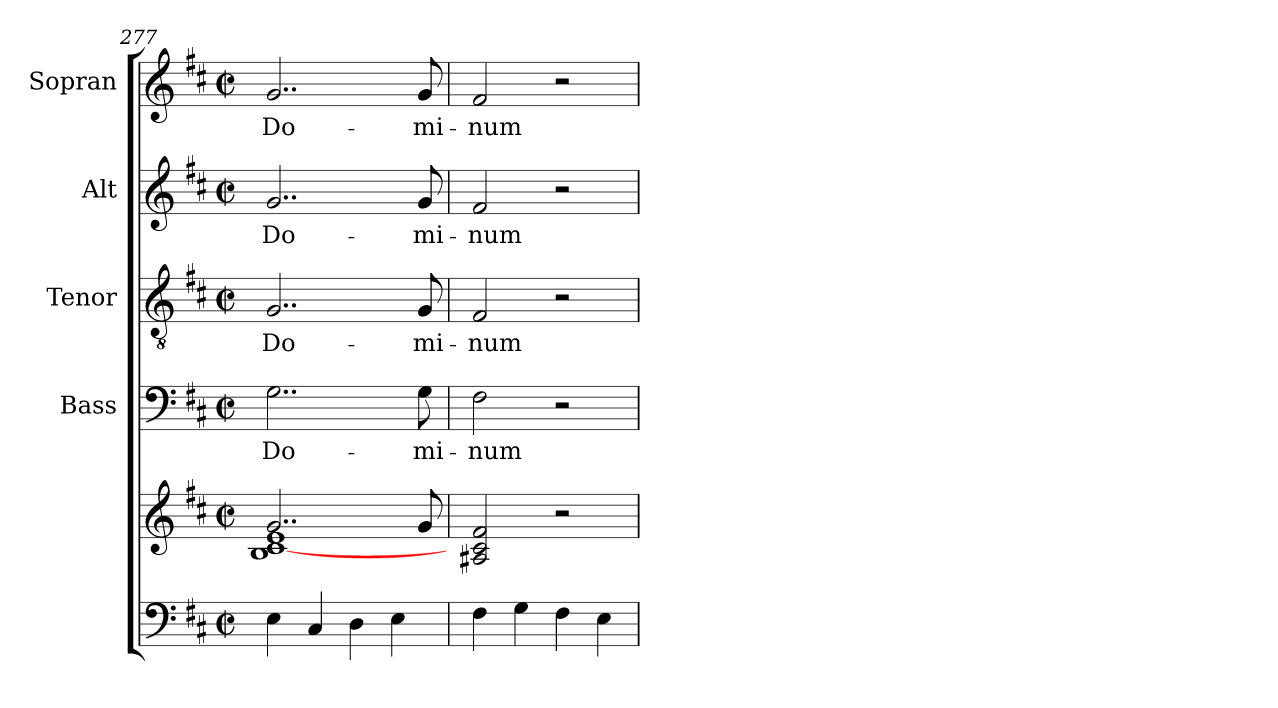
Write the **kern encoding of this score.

**kern	**kern	**kern	**text	**kern	**text	**kern	**text	**kern	**text
*part5	*part5	*part4	*part4	*part3	*part3	*part2	*part2	*part1	*part1
*staff6	*staff5	*staff4	*staff4	*staff3	*staff3	*staff2	*staff2	*staff1	*staff1
*	*	*I"Bass	*	*I"Tenor	*	*I"Alt	*	*I"Sopran	*
*	*	*I'B.	*	*I'T.	*	*I'A.	*	*I'S.	*
*clefF4	*clefG2	*clefF4	*	*clefGv2	*	*clefG2	*	*clefG2	*
*k[f#c#]	*k[f#c#]	*k[f#c#]	*	*k[f#c#]	*	*k[f#c#]	*	*k[f#c#]	*
*D:	*D:	*D:	*	*D:	*	*D:	*	*D:	*
*M2/2	*M2/2	*M2/2	*	*M2/2	*	*M2/2	*	*M2/2	*
*met(c|)	*met(c|)	*met(c|)	*	*met(c|)	*	*met(c|)	*	*met(c|)	*
=277	=277	=277	=277	=277	=277	=277	=277	=277	=277
*	*^	*	*	*	*	*	*	*	*
!	!	!	!	!LO:LY:b	!	!LO:LY:b	!	!LO:LY:b	!	!LO:LY:b
4E\	2..g/	1B [<1c# 1e	2..G\	Do-	2..G/	Do-	2..g/	Do-	2..g/	Do-
4C#/	.	.	.	.	.	.	.	.	.	.
4D\	.	.	.	.	.	.	.	.	.	.
4E\	.	.	.	.	.	.	.	.	.	.
!	!	!	!	!LO:LY:b	!	!LO:LY:b	!	!LO:LY:b	!	!LO:LY:b
.	8g/	.	8G\	-mi-	8G/	-mi-	8g/	-mi-	8g/	-mi-
*	*v	*v	*	*	*	*	*	*	*	*
=278	=278	=278	=278	=278	=278	=278	=278	=278	=278
!	!	!	!LO:LY:b	!	!LO:LY:b	!	!LO:LY:b	!	!LO:LY:b
4F#\	2A#X/ 2c#/ 2f#/	2F#\	-num	2F#/	-num	2f#/	-num	2f#/	-num
4G\	.	.	.	.	.	.	.	.	.
4F#\	2r	2r	.	2r	.	2r	.	2r	.
4E\	.	.	.	.	.	.	.	.	.
=	=	=	=	=	=	=	=	=	=
*-	*-	*-	*-	*-	*-	*-	*-	*-	*-
